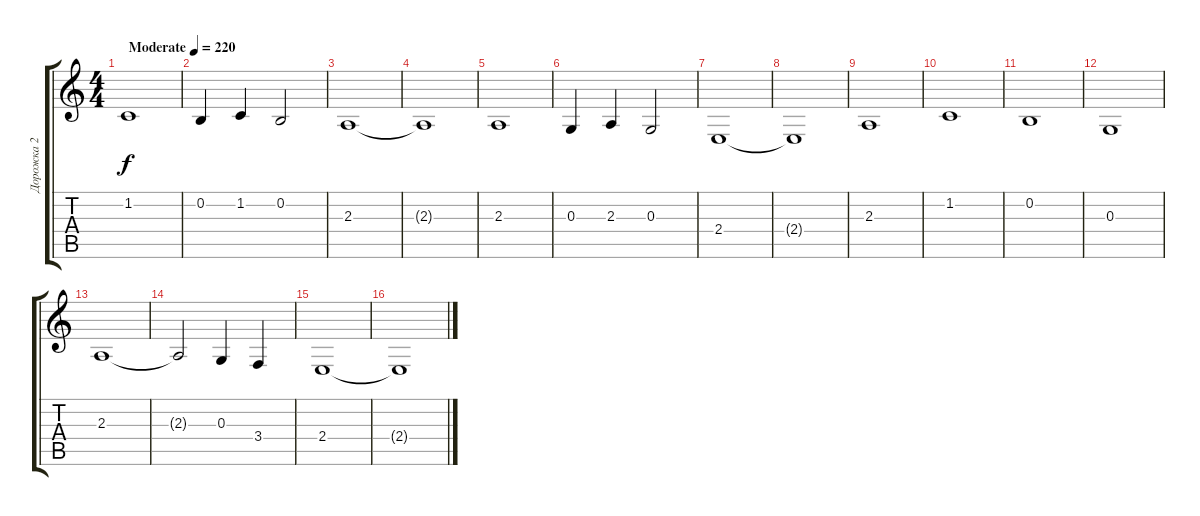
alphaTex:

\track ("Дорожка 2" "Дорожка 2") {instrument tangoaccordion}
\staff {score tabs}
\tuning (E4 B3 G3 D3 A2 E2) {hide}
\ts (4 4)
\tempo (220 "Moderate")
\clef g2
\ks c
1.2.1{dy f instrument tangoaccordion} |
0.2.4 1.2.4 0.2.2 |
2.3.1 |
2.3{t}.1 |
2.3.1 |
0.3.4 2.3.4 0.3.2 |
2.4.1 |
2.4{t}.1 |
2.3.1 |
1.2.1 |
0.2.1 |
0.3.1 |
2.3.1 |
2.3{t}.2 0.3.4 3.4.4 |
2.4.1 |
2.4{t}.1
